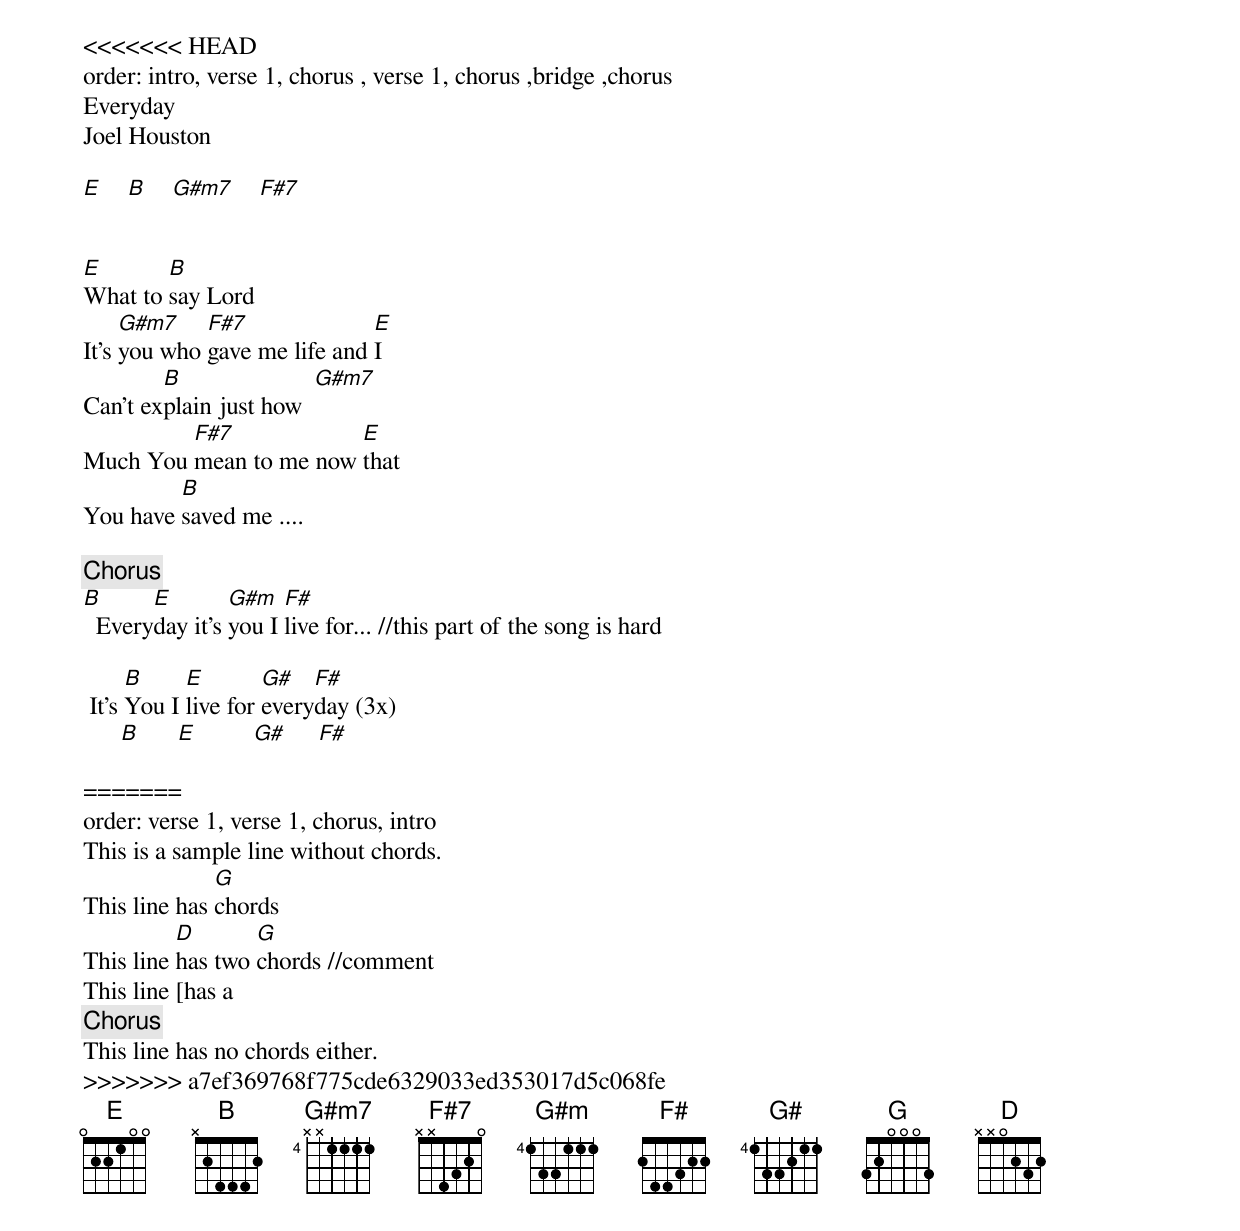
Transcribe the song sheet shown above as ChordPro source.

<<<<<<< HEAD
order: intro, verse 1, chorus , verse 1, chorus ,bridge ,chorus
Everyday
Joel Houston

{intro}
[E]    [B]    [G#m7]    [F#7]    <x2>

{verse 1}
[E]What to [B]say Lord <play softly>
It's [G#m7]you who [F#7]gave me life and [E]I
Can't ex[B]plain just how  [G#m7]
Much You [F#7]mean to me now [E]that
You have [B]saved me ....

{chorus}
[B]  Every[E]day it's [G#m]you I [F#]live for... //this part of the song is hard

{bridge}
 It's [B]You I [E]live for [G#]every[F#]day (3x)
      [B]      [E]         [G#]     [F#]  <repeat bridge>
=======
order: verse 1, verse 1, chorus, intro
This is a sample line without chords.
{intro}
This line has [G]chords
This line [D]has two <uhoh >[G]chords //comment
{verse 1}
This line [has a <comment>
{chorus}
This line has no chords either.
>>>>>>> a7ef369768f775cde6329033ed353017d5c068fe
